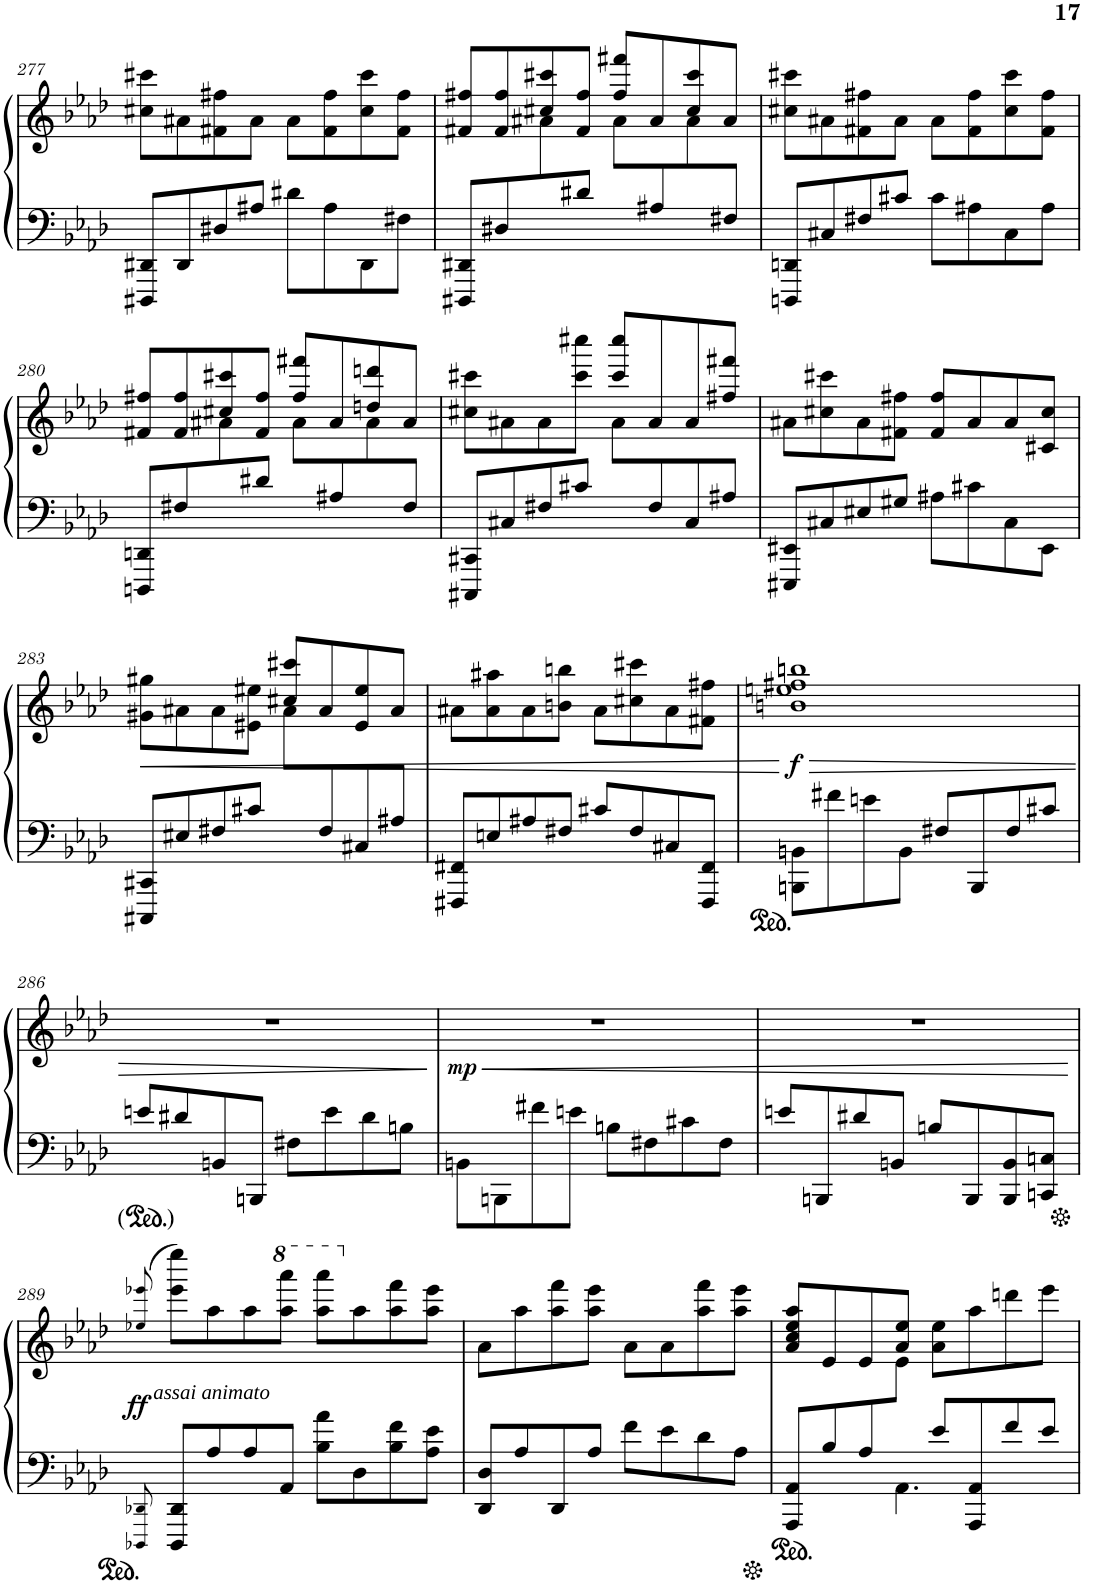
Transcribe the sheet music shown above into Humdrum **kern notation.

**kern	**kern	**dynam
*part1	*part1	*part1
*staff2	*staff1	*staff1/2
*I"Piano	*	*
*I'Pno.	*	*
!!LO:PB:g=z
*clefF4	*clefG2	*
*k[b-e-a-d-]	*k[b-e-a-d-]	*
*M4/4	*M4/4	*
=277	=277	=277
8DDD#X/ 8DD#X/L	8cc#X\ 8ccc#X\L	.
8DD#/	8a#X\	.
8D#X/	8f#X\ 8ff#X\	.
8A#X/J	8a#\J	.
8d#X\L	8a#\L	.
8A#\	8f#\ 8ff#\	.
8DD#\	8cc#\ 8ccc#\	.
8F#X\J	8f#\ 8ff#\J	.
=278	=278	=278
*	*^	*
8DDD#X/ 8DD#X/L	8f#X/ 8ff#X/L	4ryy	.
8D#X/	8f#/ 8ff#/	.	.
8ryy	8cc#X/ 8ccc#X/	8a#X\	.
8d#X/J	8f#/ 8ff#/J	8ryy	.
8ryy	8ff#/ 8fff#X/L	8a#\L	.
8A#X/	8a#/	8ryy	.
8ryy	8cc#/ 8ccc#/	8a#\	.
8F#X/J	8a#/J	8ryy	.
*	*v	*v	*
=279	=279	=279
8DDDn/ 8DDn/L	8cc#X\ 8ccc#X\L	.
8C#X/	8a#X\	.
8F#X/	8f#X\ 8ff#X\	.
8c#X/J	8a#\J	.
8c#\L	8a#\L	.
8A#X\	8f#\ 8ff#\	.
8C#\	8cc#\ 8ccc#\	.
8A#\J	8f#\ 8ff#\J	.
!!LO:LB:g=z
=280	=280	=280
*	*^	*
8DDDn/ 8DDn/L	8f#X/ 8ff#X/L	4ryy	.
8F#X/	8f#/ 8ff#/	.	.
8ryy	8cc#X/ 8ccc#X/	8a#X\	.
8d#X/J	8f#/ 8ff#/J	8ryy	.
8ryy	8ff#/ 8fff#X/L	8a#\L	.
8A#X/	8a#/	8ryy	.
8ryy	8ddn/ 8dddn/	8a#\	.
8F#/J	8a#/J	8ryy	.
=281	=281	=281	=281
8CCC#X/ 8CC#X/L	8cc#X\ 8ccc#X\L	2ryy	.
8C#X/	8a#X\	.	.
8F#X/	8a#\	.	.
8c#X/J	8ccc#\ 8cccc#X\J	.	.
8ryy	8ccc#/ 8cccc#/L	8a#\L	.
8F#/	8a#/	4.ryy	.
8C#/	8a#/	.	.
8A#X/J	8ff#X/ 8fff#X/J	.	.
*	*v	*v	*
=282	=282	=282
8EEE#X/ 8EE#X/L	8a#X\L	.
8C#X/	8cc#X\ 8ccc#X\	.
8E#X/	8a#\	.
8G#X/J	8f#X\ 8ff#X\J	.
8A#X\L	8f#/ 8ff#/L	.
8c#X\	8a#/	.
8C#\	8a#/	.
8EE#\J	8c#X/ 8cc#/J	.
!!LO:LB:g=z
=283	=283	=283
!	!	!LO:HP:b
*	*^	*
8CCC#X/ 8CC#X/L	8g#X\ 8gg#X\L	2ryy	<
8E#X/	8a#X\	.	.
8F#X/	8a#\	.	.
8c#X/J	8e#X\ 8ee#X\J	.	.
8ryy	8cc#X/ 8ccc#X/L	8a#\L	.
8F#/	8a#/	4.ryy	.
8C#X/	8e#/ 8ee#/	.	.
8A#X/J	8a#/J	.	.
*	*v	*v	*
=284	=284	=284
8FFF#X/ 8FF#X/L	8a#X\L	.
8En/	8a#\ 8aa#X\	.
8A#X/	8a#\	.
8F#X/J	8bn\ 8bbn\J	.
8c#X/L	8a#\L	.
8F#/	8cc#X\ 8ccc#X\	.
8C#X/	8a#\	.
8FFF#/ 8FF#/J	8f#X\ 8ff#X\J	.
.	.	[
=285	=285	=285
!	!	!LO:HP:b
!	!	!LO:DY:n=1:b
8BBBn\ 8BBn\L	1bn 1een 1ff#X 1bbn	> f
8f#X\	.	.
8en\	.	.
8BB\J	.	.
8F#X/L	.	.
8BBB/	.	.
8F#/	.	.
8c#X/J	.	.
!!LO:LB:g=z
=286	=286	=286
8en/L	1r	.
8d#X/	.	.
8BBn/	.	.
8BBBn/J	.	.
8F#X\L	.	.
8e\	.	.
8d#\	.	.
8Bn\J	.	.
.	.	]
=287	=287	=287
!	!	!LO:HP:b
!	!	!LO:DY:n=1:b
8BBn\L	1r	< mp
8BBBn\	.	.
8f#X\	.	.
8en\J	.	.
8Bn\L	.	.
8F#X\	.	.
8c#X\	.	.
8F#\J	.	.
=288	=288	=288
8en/L	1r	.
8BBBn/	.	.
8d#X/	.	.
8BBn/J	.	.
8Bn/L	.	.
8BBB/	.	.
8BBB/ 8BB/	.	.
8CCn/ 8Cn/J	.	.
.	.	[
!!LO:LB:g=z
=289	=289	=289
*M9/8	*M9/8	*
!	!LO:TX:b:i:t=assai animato	!
!	!	!LO:DY:b
8DDD-X!/ 8DD-X!/	(8ee-X!/ 8eee-X!/	ff
8DDD-/ 8DD-/L	8eee-\ 8eeee-\L)	.
8A-/	8aa-\	.
8A-/	8aa-\	.
8AA-/J	8aaa-\ 8aaaa-\J	.
8B-\ 8a-\L	8aaa-\ 8aaaa-\L	.
8D-\	8aa-\	.
8B-\ 8f\	8aa-\ 8fff\	.
8A-\ 8e-\J	8aa-\ 8eee-\J	.
=290	=290	=290
*M4/4	*M4/4	*
8DD-/ 8D-/L	8a-\L	.
8A-/	8aa-\	.
8DD-/	8aa-\ 8fff\	.
8A-/J	8aa-\ 8eee-\J	.
8f\L	8a-\L	.
8e-\	8a-\	.
8d-\	8aa-\ 8fff\	.
8A-\J	8aa-\ 8eee-\J	.
=291	=291	=291
*^	*^	*
8AAA-/ 8AA-/L	4.ryy	8a-/ 8cc/ 8ee-/ 8aa-/L	4.ryy	.
8B-/	.	8e-/	.	.
8A-/	.	8e-/	.	.
8ryy	4.AA-\	8a-/ 8ee-/J	8e-\J	.
8e-/L	.	8a-\ 8ee-\L	2ryy	.
8AAA-/ 8AA-/	.	8aa-\	.	.
8f/	4ryy	8dddn\	.	.
8e-/J	.	8eee-\J	.	.
*v	*v	*	*	*
*	*v	*v	*
=	=	=
*-	*-	*-
